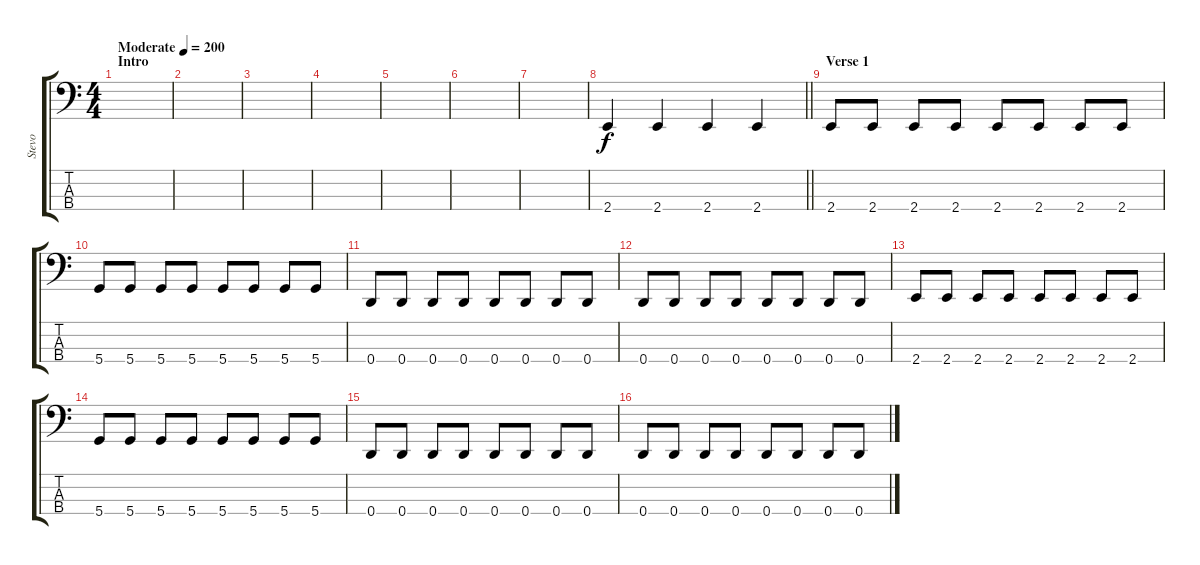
\track ("Stevo" "Stevo") {instrument electricbasspick}
\staff {score tabs}
\tuning (G2 D2 A1 D1) {hide}
\ts (4 4)
\section ("" "Intro")
\tempo (200 "Moderate")
\clef f4
\ks c
|
|
|
|
|
|
|
\barLineRight lightlight
2.4.4 2.4.4 2.4.4 2.4.4 |
\section ("" "Verse 1")
2.4.8 2.4.8 2.4.8 2.4.8 2.4.8 2.4.8 2.4.8 2.4.8 |
5.4.8 5.4.8 5.4.8 5.4.8 5.4.8 5.4.8 5.4.8 5.4.8 |
0.4.8 0.4.8 0.4.8 0.4.8 0.4.8 0.4.8 0.4.8 0.4.8 |
0.4.8 0.4.8 0.4.8 0.4.8 0.4.8 0.4.8 0.4.8 0.4.8 |
2.4.8 2.4.8 2.4.8 2.4.8 2.4.8 2.4.8 2.4.8 2.4.8 |
5.4.8 5.4.8 5.4.8 5.4.8 5.4.8 5.4.8 5.4.8 5.4.8 |
0.4.8 0.4.8 0.4.8 0.4.8 0.4.8 0.4.8 0.4.8 0.4.8 |
0.4.8 0.4.8 0.4.8 0.4.8 0.4.8 0.4.8 0.4.8 0.4.8
